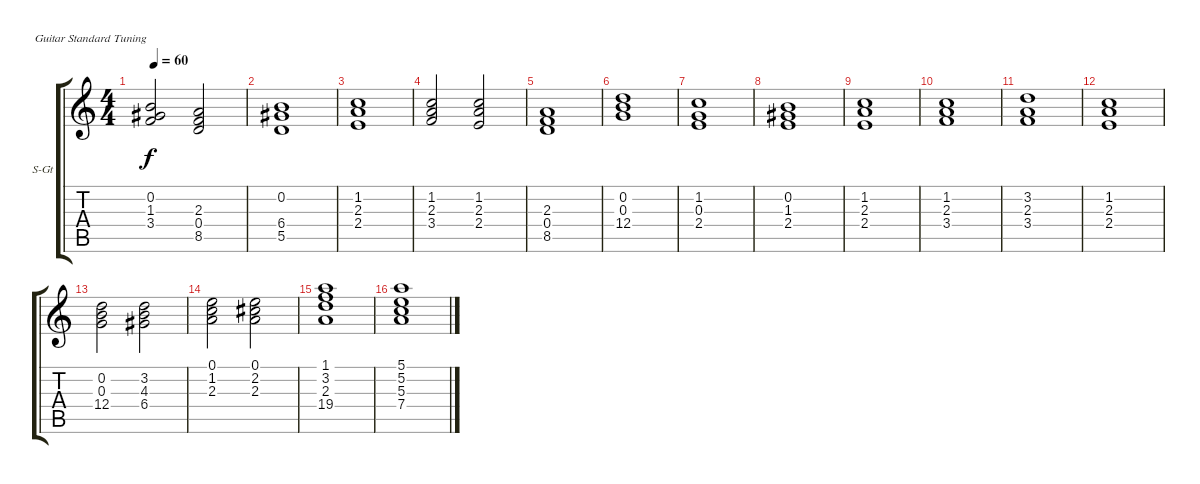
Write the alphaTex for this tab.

\bracketExtendMode groupsimilarinstruments
\firstSystemTrackNameOrientation horizontal
\otherSystemsTrackNameOrientation horizontal
\track ("Êëàâèøè" "S-Gt") {instrument brasssection}
\staff {score tabs}
\tuning (E4 B3 G3 D3 A2 E2)
\displaytranspose 12
\ts (4 4)
\tempo 60
\clef g2
\ks c
(0.2 1.3 3.4).2{dy f} (2.3 0.4 8.5).2 |
(0.2 6.4 5.5).1 |
(1.2 2.3 2.4).1 |
(1.2 2.3 3.4).2 (1.2 2.3 2.4).2 |
(2.3 0.4 8.5).1 |
(0.2 0.3 12.4).1 |
(1.2 0.3 2.4).1 |
(0.2 1.3 2.4).1 |
(1.2 2.3 2.4).1 |
(1.2 2.3 3.4).1 |
(3.2 2.3 3.4).1 |
(1.2 2.3 2.4).1 |
(0.2 0.3 12.4).2 (3.2 4.3 6.4).2 |
(0.1 1.2 2.3).2 (0.1 2.2 2.3).2 |
(1.1 3.2 2.3 19.4).1 |
(5.1 5.2 5.3 7.4).1
